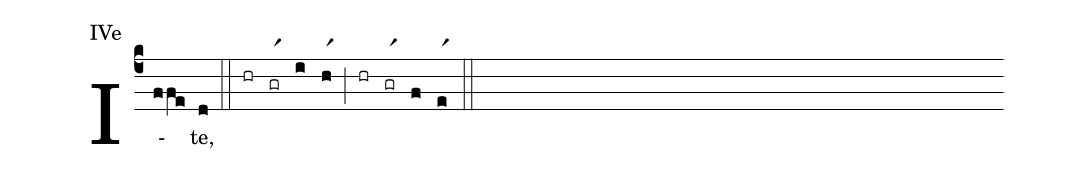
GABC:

annotation: IVe;
%%
(c4)I(ffe)te,(d) (::) (hr)(grr1)(i)(hr1)(;)(hr)(grr1)(f)(er1)(::)
